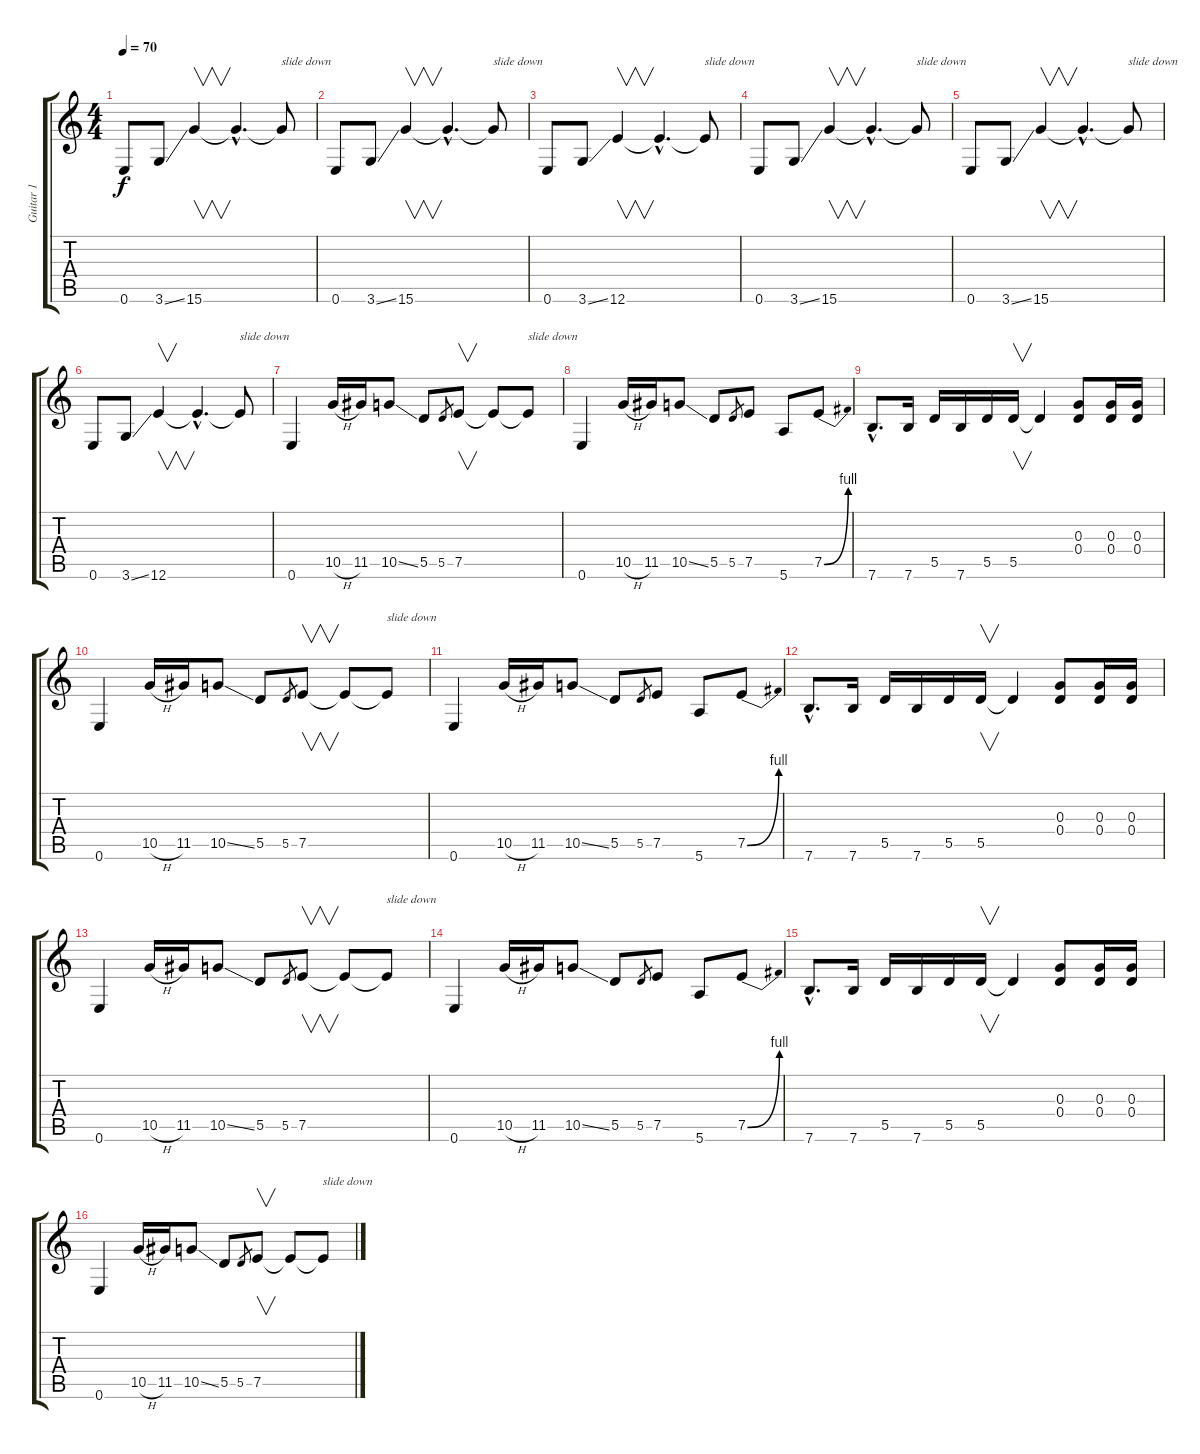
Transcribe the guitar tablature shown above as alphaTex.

\track ("Guitar 1" "Guitar 1") {instrument overdrivenguitar}
\staff {score tabs}
\tuning (E4 B3 G3 D3 A2 E2) {hide}
\ts (4 4)
\tempo 70
\clef g2
\ks c
0.6.8{dy f instrument overdrivenguitar} 3.6{ss}.8 15.6.4{v} 15.6{hac t}.4{d} 15.6{t}.8{txt "slide down"} |
0.6.8 3.6{ss}.8 15.6.4{v} 15.6{hac t}.4{d} 15.6{t}.8{txt "slide down"} |
0.6.8 3.6{ss}.8 12.6.4{v} 12.6{hac t}.4{d} 12.6{t}.8{txt "slide down"} |
0.6.8 3.6{ss}.8 15.6.4{v} 15.6{hac t}.4{d} 15.6{t}.8{txt "slide down"} |
0.6.8 3.6{ss}.8 15.6.4{v} 15.6{hac t}.4{d} 15.6{t}.8{txt "slide down"} |
0.6.8 3.6{ss}.8 12.6.4{v} 12.6{hac t}.4{d} 12.6{t}.8{txt "slide down"} |
0.6.4 10.5{h}.16 11.5.16 10.5{ss}.8 5.5.8 5.5.8{gr} 7.5.8{v} 7.5{t}.8 7.5{t}.8{txt "slide down"} |
0.6.4 10.5{h}.16 11.5.16 10.5{ss}.8 5.5.8 5.5.8{gr} 7.5.8 5.6.8 7.5{be (bend 0 0 60 4)}.8 |
7.6{hac}.8{d} 7.6.16 5.5.16 7.6.16 5.5.16 5.5.16{v} 5.5{t}.4 (0.3 0.4).8 (0.3 0.4).16 (0.3 0.4).16 |
0.6.4 10.5{h}.16 11.5.16 10.5{ss}.8 5.5.8 5.5.8{gr} 7.5.8{v} 7.5{t}.8 7.5{t}.8{txt "slide down"} |
0.6.4 10.5{h}.16 11.5.16 10.5{ss}.8 5.5.8 5.5.8{gr} 7.5.8 5.6.8 7.5{be (bend 0 0 60 4)}.8 |
7.6{hac}.8{d} 7.6.16 5.5.16 7.6.16 5.5.16 5.5.16{v} 5.5{t}.4 (0.3 0.4).8 (0.3 0.4).16 (0.3 0.4).16 |
0.6.4 10.5{h}.16 11.5.16 10.5{ss}.8 5.5.8 5.5.8{gr} 7.5.8{v} 7.5{t}.8 7.5{t}.8{txt "slide down"} |
0.6.4 10.5{h}.16 11.5.16 10.5{ss}.8 5.5.8 5.5.8{gr} 7.5.8 5.6.8 7.5{be (bend 0 0 60 4)}.8 |
7.6{hac}.8{d} 7.6.16 5.5.16 7.6.16 5.5.16 5.5.16{v} 5.5{t}.4 (0.3 0.4).8 (0.3 0.4).16 (0.3 0.4).16 |
0.6.4 10.5{h}.16 11.5.16 10.5{ss}.8 5.5.8 5.5.8{gr} 7.5.8{v} 7.5{t}.8 7.5{t}.8{txt "slide down"}
